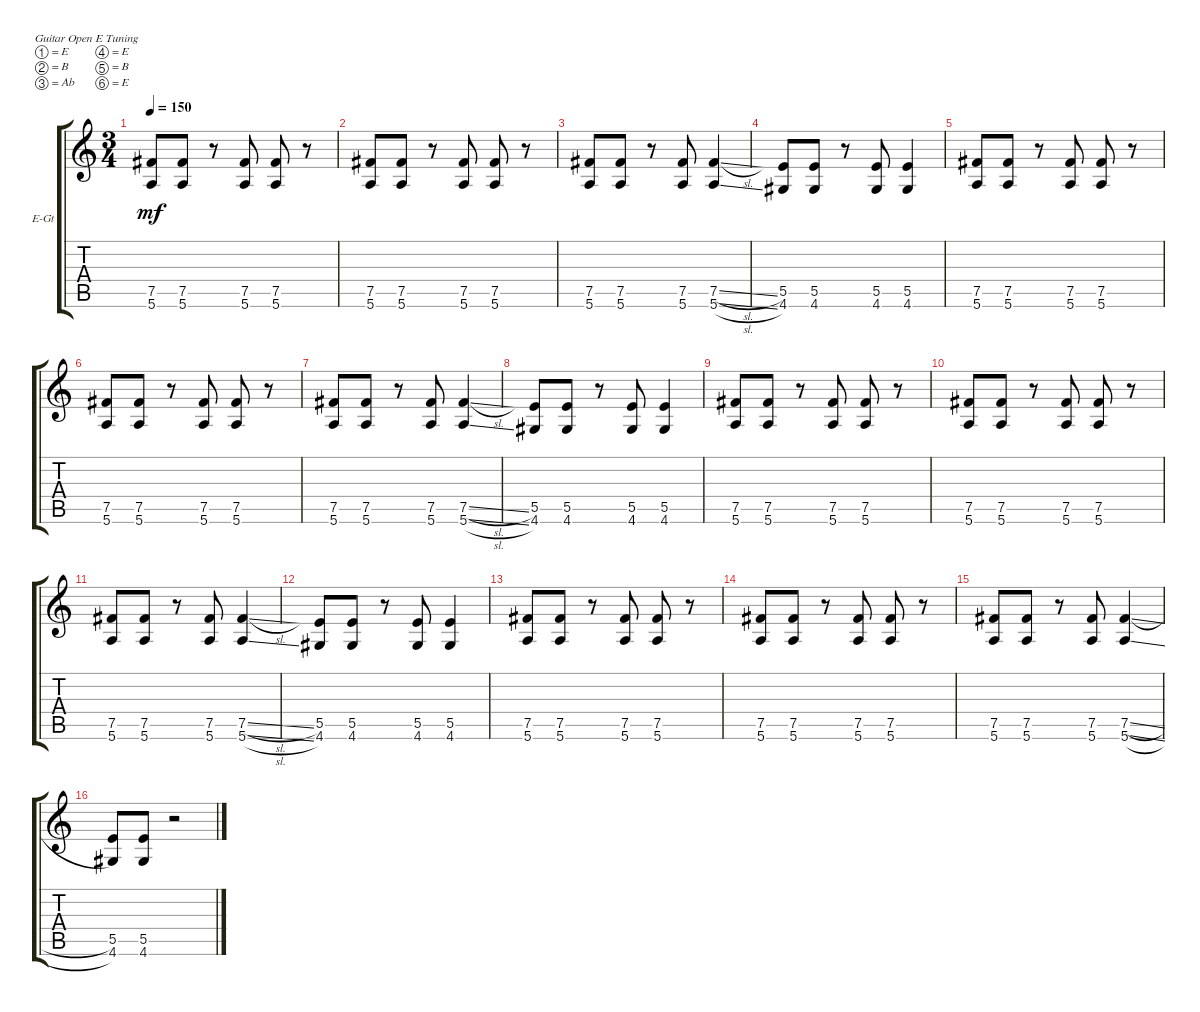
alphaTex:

\defaultSystemsLayout 4
\bracketExtendMode groupsimilarinstruments
\firstSystemTrackNameOrientation horizontal
\otherSystemsTrackNameOrientation horizontal
\track ("Electric Guitar" "E-Gt") {instrument electricguitarclean}
\staff {score tabs}
\tuning (E4 B3 Ab3 E3 B2 E2)
\ts (3 4)
\tempo 150
\clef g2
\ks c
(5.6 7.5).8{dy mf} (5.6 7.5).8 r.8 (5.6 7.5).8 (5.6 7.5).8 r.8 |
(5.6 7.5).8 (5.6 7.5).8 r.8 (5.6 7.5).8 (5.6 7.5).8 r.8 |
(5.6 7.5).8 (5.6 7.5).8 r.8 (5.6 7.5).8 (5.6{sl} 7.5{sl}).4 |
(4.6 5.5).8 (4.6 5.5).8 r.8 (4.6 5.5).8 (4.6 5.5).4 |
(5.6 7.5).8 (5.6 7.5).8 r.8 (5.6 7.5).8 (5.6 7.5).8 r.8 |
(5.6 7.5).8 (5.6 7.5).8 r.8 (5.6 7.5).8 (5.6 7.5).8 r.8 |
(5.6 7.5).8 (5.6 7.5).8 r.8 (5.6 7.5).8 (5.6{sl} 7.5{sl}).4 |
(4.6 5.5).8 (4.6 5.5).8 r.8 (4.6 5.5).8 (4.6 5.5).4 |
(5.6 7.5).8 (5.6 7.5).8 r.8 (5.6 7.5).8 (5.6 7.5).8 r.8 |
(5.6 7.5).8 (5.6 7.5).8 r.8 (5.6 7.5).8 (5.6 7.5).8 r.8 |
(5.6 7.5).8 (5.6 7.5).8 r.8 (5.6 7.5).8 (5.6{sl} 7.5{sl}).4 |
(4.6 5.5).8 (4.6 5.5).8 r.8 (4.6 5.5).8 (4.6 5.5).4 |
(5.6 7.5).8 (5.6 7.5).8 r.8 (5.6 7.5).8 (5.6 7.5).8 r.8 |
(5.6 7.5).8 (5.6 7.5).8 r.8 (5.6 7.5).8 (5.6 7.5).8 r.8 |
(5.6 7.5).8 (5.6 7.5).8 r.8 (5.6 7.5).8 (5.6{sl} 7.5{sl}).4 |
(4.6 5.5).8 (4.6 5.5).8 r.2
